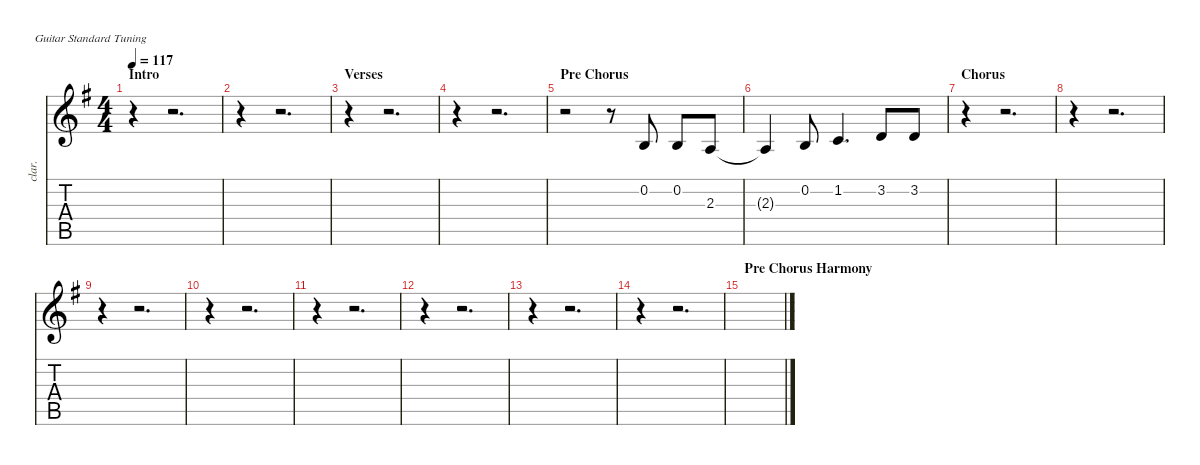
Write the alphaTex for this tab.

\defaultSystemsLayout 4
\hideDynamics
\bracketExtendMode nobrackets
\otherSystemsTrackNameOrientation horizontal
\track ("Brian Bell - Backup Vocals" "clar.") {instrument clarinet}
\staff {score tabs}
\tuning (E4 B3 G3 D3 A2 E2)
\ts (4 4)
\section ("" "Intro")
\tempo 117
\clef g2
\ks g
r.4{dy f instrument clarinet} r.2{d} |
r.4 r.2{d} |
\section ("" "Verses")
r.4 r.2{d} |
r.4 r.2{d} |
\section ("" "Pre Chorus")
r.2 r.8 0.2{acc forcenatural}.8 0.2{acc forcenatural}.8 2.3{acc forcenatural}.8 |
2.3{t acc forcenatural}.4 0.2{acc forcenatural}.8 1.2{acc forcenatural}.4{d} 3.2{acc forcenatural}.8 3.2{acc forcenatural}.8 |
\section ("" "Chorus")
r.4 r.2{d} |
r.4 r.2{d} |
r.4 r.2{d} |
r.4 r.2{d} |
r.4 r.2{d} |
r.4 r.2{d} |
r.4 r.2{d} |
r.4 r.2{d} |
\section ("" "Pre Chorus Harmony")
